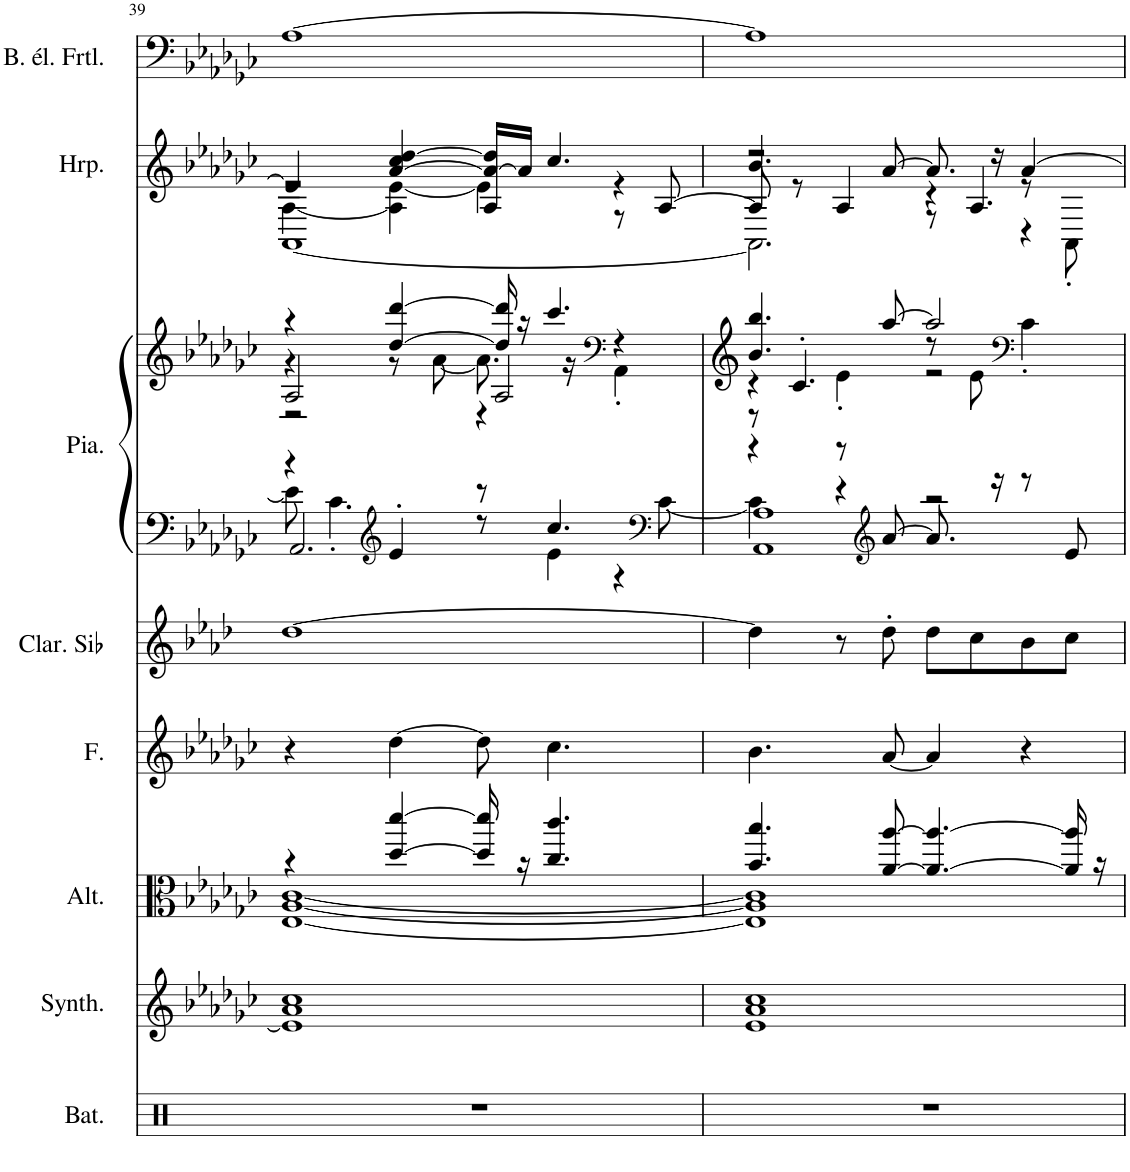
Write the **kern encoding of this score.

**kern	**kern	**kern	**kern	**kern	**kern	**kern	**kern	**kern
*part8	*part7	*part6	*part5	*part4	*part3	*part3	*part2	*part1
*staff9	*staff8	*staff7	*staff6	*staff5	*staff4	*staff3	*staff2	*staff1
*I"Batterie, Drums	*I"Synthétiseur d'instruments à cordes, Synth Strings 1	*I"Altos, String Ensemble 1	*I"Femmes, Choir Aahs	*I"Clarinette en Sib	*I"Piano, Bright Acoustic Piano	*	*I"Harpe	*I"Basse électrique fretless, Fretless Bass
*I'Bat.	*I'Synth.	*I'Alt.	*I'F.	*I'Clar. Sib	*I'Pia.	*	*I'Hrp.	*I'B. él. Frtl.
!!LO:PB:g=z
*clefX	*clefG2	*clefC3	*clefG2	*clefG2	*clefG2	*clefG2	*clefG2	*clefF4
*	*	*	*	*Trd1c2	*	*	*	*Trd7c12
*k[b-e-a-d-g-c-]	*k[b-e-a-d-g-c-]	*k[b-e-a-d-g-c-]	*k[b-e-a-d-g-c-]	*k[b-e-a-d-]	*k[b-e-a-d-g-c-]	*k[b-e-a-d-g-c-]	*k[b-e-a-d-g-c-]	*k[b-e-a-d-g-c-]
*M4/4	*M4/4	*M4/4	*M4/4	*M4/4	*M4/4	*M4/4	*M4/4	*M4/4
=39	=39	=39	=39	=39	=39	=39	=39	=39
*	*^	*^	*	*	*^	*^	*^	*
*	*	*	*	*	*	*	*	*^	*	*^	*	*^	*
*	*	*	*	*	*	*	*	*	*	*	*	*^	*	*	*^	*
1r	1a- 1cc-	1e-]	4r	[1E- [1A- [1c-	4r	[1dd-	4r	8e-\]	2.AA-/	4r	4r	2A-/	2r	4e-/]	[4A-\	2r	[1AA-	[1A-
.	.	.	.	.	.	.	.	4.c-'\	.	.	.	.	.	.	.	.	.	.
*	*	*	*	*	*	*	*clefG2	*	*	*	*	*	*	*	*	*	*	*
.	.	.	[4dd-/ [4ddd-/	.	[4dd-\	.	4e-'/	.	.	[4dd-/ [4ddd-/	8r	.	.	[4a-/ 4cc-/ [4dd-/	4A-\] [4e-\	.	.	.
.	.	.	.	.	.	.	.	.	.	.	[8a-\	.	.	.	.	.	.	.
.	.	.	16dd-/] 16ddd-/]	.	8dd-\]	.	8r	8r	.	16dd-/] 16ddd-/]	8.a-\]	2A-/	4r	16a-/_ 16dd-/]LL	4e-\]	4A-/	.	.
.	.	.	16r	.	.	.	.	.	.	16r	.	.	.	16a-/JJ]	.	.	.	.
.	.	.	4.cc-/ 4.ccc-/	.	4.cc-\	.	4.cc-/	4e-\	.	4.ccc-/	.	.	.	4.cc-/	.	.	.	.
.	.	.	.	.	.	.	.	.	.	.	16r	.	.	.	.	.	.	.
*	*	*	*	*	*	*	*	*	*	*clefF4	*	*	*	*	*	*	*	*
.	.	.	.	.	.	.	.	.	4r	.	4r	.	4AA-'\	.	4r	8r	.	.
*	*	*	*	*	*	*	*clefF4	*	*	*	*	*	*	*	*	*	*	*
.	.	.	.	.	.	.	.	[8c-\	.	.	.	.	.	.	.	[8A-/	.	.
*	*v	*v	*	*	*	*	*	*	*	*	*	*v	*v	*	*	*	*	*
=40	=40	=40	=40	=40	=40	=40	=40	=40	=40	=40	=40	=40	=40	=40	=40	=40
1r	1e- 1a- 1cc-	4.b-/ 4.bb-/	1E-] 1A-] 1c-]	4.b-\	4dd-\]	4r	4c-\]	1AA- 1A-	4.b-/ 4.bb-/	4r	8r	4.b-/	2r	8A-/]	2.AA-\]	1A-]
.	.	.	.	.	.	.	.	.	.	.	4.c-'/	.	.	8r	.	.
.	.	.	.	.	8r	8r	4r	.	.	4e-'\	.	.	.	4A-/	.	.
*	*	*	*	*	*	*clefG2	*	*	*	*	*	*	*	*	*	*
.	.	[8a-/ [8aa-/	.	[8a-/	8dd-'\	[8a-/	.	.	[8aa-/	.	.	[8a-/	.	.	.	.
.	.	4.a-/_ 4.aa-/_	.	4a-/]	8dd-\L	8.a-/]	2r	.	2aa-/]	8r	2r	8.a-/]	4r	8r	.	.
.	.	.	.	.	8cc\	.	.	.	.	8e-\	.	.	.	4.A-/	.	.
.	.	.	.	.	.	16r	.	.	.	.	.	16r	.	.	.	.
*	*	*	*	*	*	*	*	*	*clefF4	*	*	*	*	*	*	*
.	.	.	.	4r	8b-\	8r	.	.	.	4c-'\	.	[4a-/	8r	.	4r	.
.	.	16a-/] 16aa-/]	.	.	8cc\J	8e-/	.	.	.	.	.	.	8AA-'\	.	.	.
.	.	16r	.	.	.	.	.	.	.	.	.	.	.	.	.	.
*	*	*	*	*	*	*v	*v	*v	*	*	*	*v	*v	*v	*v	*
*	*	*v	*v	*	*	*	*v	*v	*v	*	*
=	=	=	=	=	=	=	=	=
*-	*-	*-	*-	*-	*-	*-	*-	*-
